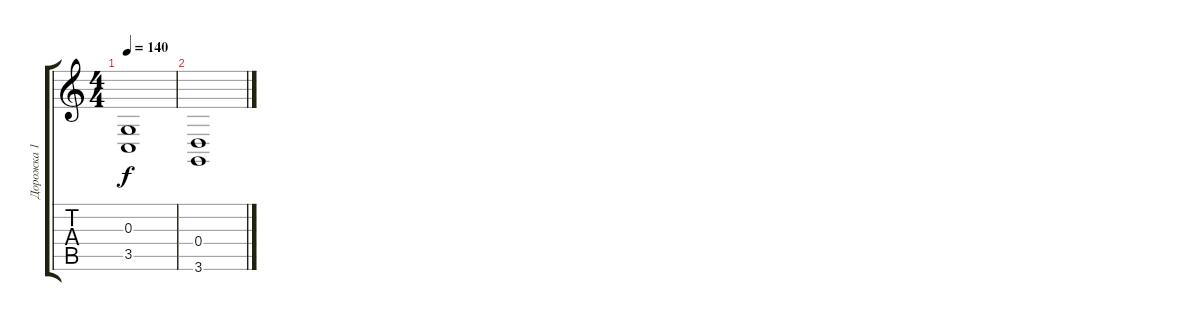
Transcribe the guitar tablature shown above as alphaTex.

\track ("Дорожка 1" "Дорожка 1") {instrument acousticgrandpiano}
\staff {score tabs}
\tuning (E4 B3 G3 D3 A2 E2) {hide}
\ts (4 4)
\tempo 140
\clef g2
\ks c
(0.3 3.5).1{dy f} |
(0.4 3.6).1
